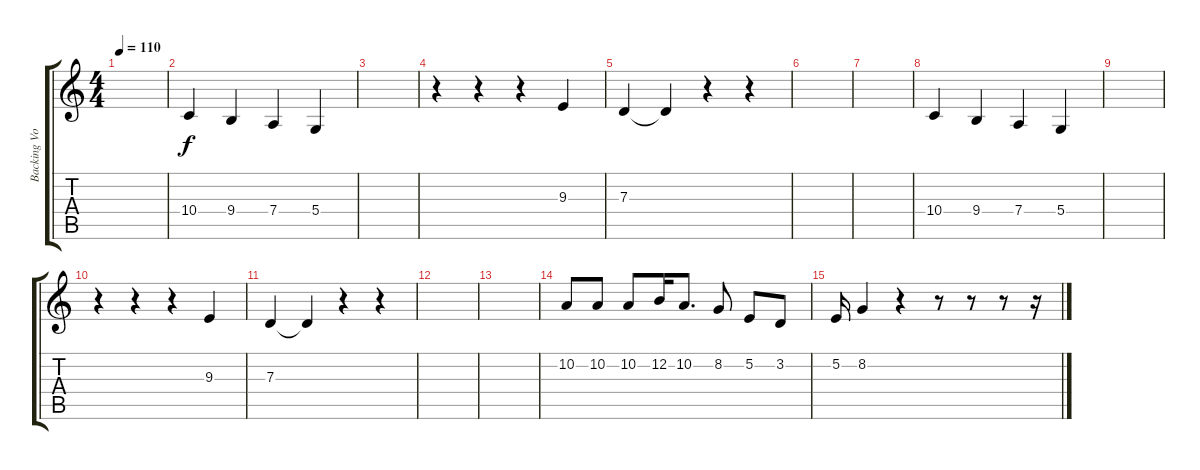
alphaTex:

\track ("Backing Vocals" "Backing Vo") {instrument choiraahs}
\staff {score tabs}
\tuning (E4 B3 G3 D3 A2 E2) {hide}
\ts (4 4)
\tempo 110
\clef g2
\ks c
|
10.4.4 9.4.4 7.4.4 5.4.4 |
|
r.4 r.4 r.4 9.3.4 |
7.3.4 7.3{t}.4 r.4 r.4 |
|
|
10.4.4 9.4.4 7.4.4 5.4.4 |
|
r.4 r.4 r.4 9.3.4 |
7.3.4 7.3{t}.4 r.4 r.4 |
|
|
10.2.8 10.2.8 10.2.8 12.2.16 10.2.8{d} 8.2.8 5.2.8 3.2.8 |
5.2.16 8.2.4 r.4 r.8 r.8 r.8 r.16
